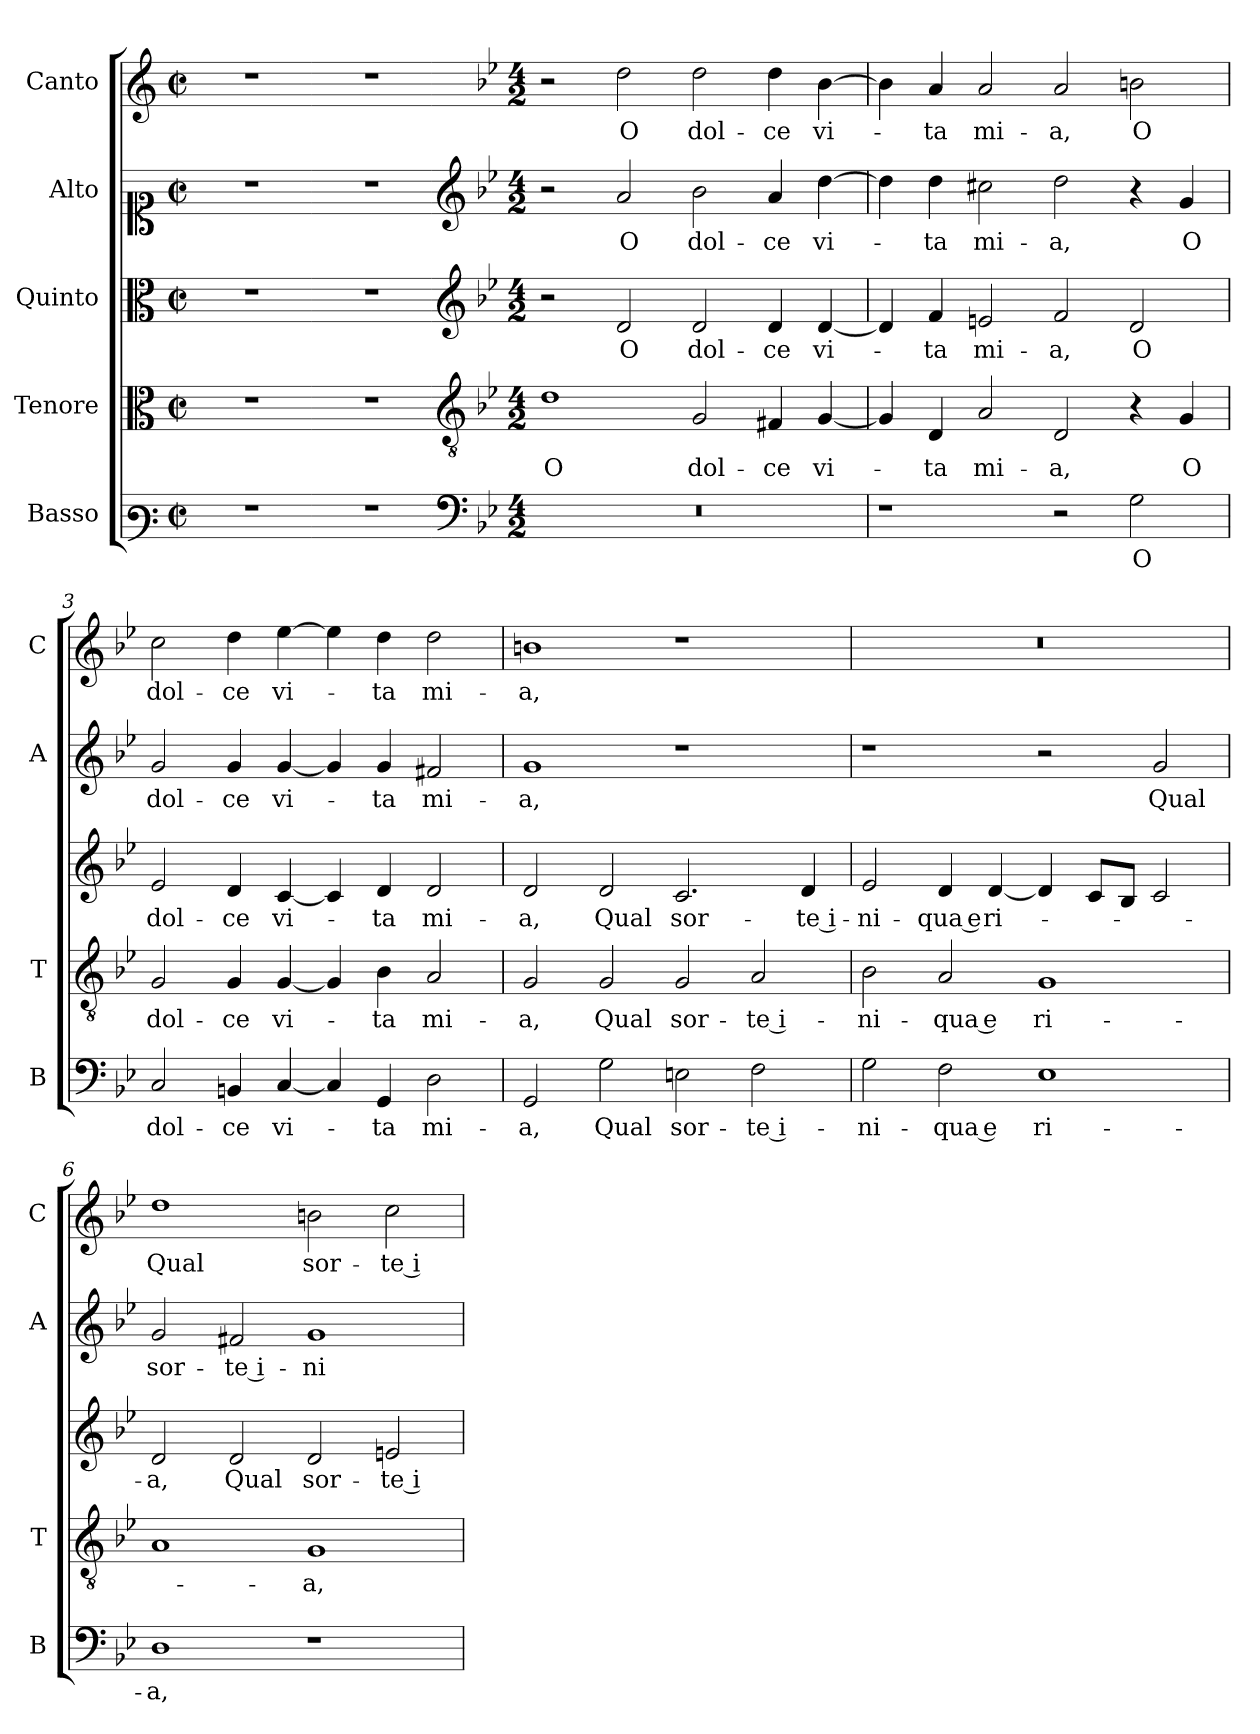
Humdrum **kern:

**kern	**text	**kern	**text	**kern	**text	**kern	**text	**kern	**text
*part5	*part5	*part4	*part4	*part3	*part3	*part2	*part2	*part1	*part1
*staff5	*staff5	*staff4	*staff4	*staff3	*staff3	*staff2	*staff2	*staff1	*staff1
*I"Basso	*	*I"Tenore	*	*I"Quinto	*	*I"Alto	*	*I"Canto	*
*I'B	*	*I'T	*	*	*	*I'A	*	*I'C	*
*clefF3	*	*clefC3	*	*clefC3	*	*clefC1	*	*clefG2	*
*k[]	*	*k[]	*	*k[]	*	*k[]	*	*k[]	*
*C:	*	*C:	*	*C:	*	*C:	*	*C:	*
*M2/2	*	*M2/2	*	*M2/2	*	*M2/2	*	*M2/2	*
*met(c|)	*	*met(c|)	*	*met(c|)	*	*met(c|)	*	*met(c|)	*
=	=	=	=	=	=	=	=	=	=
1r	.	1r	.	1r	.	1r	.	1r	.
=1X-	=1X-	=1X-	=1X-	=1X-	=1X-	=1X-	=1X-	=1X-	=1X-
1r	.	1r	.	1r	.	1r	.	1r	.
=1-	=1-	=1-	=1-	=1-	=1-	=1-	=1-	=1-	=1-
*clefF4	*	*clefGv2	*	*clefG2	*	*clefG2	*	*	*
*k[b-e-]	*	*k[b-e-]	*	*k[b-e-]	*	*k[b-e-]	*	*k[b-e-]	*
*B-:	*	*B-:	*	*B-:	*	*B-:	*	*B-:	*
*M4/2	*	*M4/2	*	*M4/2	*	*M4/2	*	*M4/2	*
!	!	!	!LO:LY:b	!	!	!	!	!	!
0r	.	1d	O	2r	.	2r	.	2r	.
!	!	!	!	!	!LO:LY:b	!	!LO:LY:b	!	!LO:LY:b
.	.	.	.	2d/	O	2a/	O	2dd\	O
!	!	!	!LO:LY:b	!	!LO:LY:b	!	!LO:LY:b	!	!LO:LY:b
.	.	2G/	dol-	2d/	dol-	2b-\	dol-	2dd\	dol-
!	!	!	!LO:LY:b	!	!LO:LY:b	!	!LO:LY:b	!	!LO:LY:b
.	.	4F#X/	-ce	4d/	-ce	4a/	-ce	4dd\	-ce
!	!	!	!LO:LY:b	!	!LO:LY:b	!	!LO:LY:b	!	!LO:LY:b
.	.	[4G/	vi-	[4d/	vi-	[4dd\	vi-	[4b-\	vi-
=2	=2	=2	=2	=2	=2	=2	=2	=2	=2
1r	.	4G/]	.	4d/]	.	4dd\]	.	4b-\]	.
!	!	!	!LO:LY:b	!	!LO:LY:b	!	!LO:LY:b	!	!LO:LY:b
.	.	4D/	-ta	4f/	-ta	4dd\	-ta	4a/	-ta
!	!	!	!LO:LY:b	!	!LO:LY:b	!	!LO:LY:b	!	!LO:LY:b
.	.	2A/	mi-	2en/	mi-	2cc#X\	mi-	2a/	mi-
!	!	!	!LO:LY:b	!	!LO:LY:b	!	!LO:LY:b	!	!LO:LY:b
2r	.	2D/	-a,	2f/	-a,	2dd\	-a,	2a/	-a,
!	!LO:LY:b	!	!	!	!LO:LY:b	!	!	!	!LO:LY:b
2G\	O	4r	.	2d/	O	4r	.	2bn\	O
!	!	!	!LO:LY:b	!	!	!	!LO:LY:b	!	!
.	.	4G/	O	.	.	4g/	O	.	.
=3	=3	=3	=3	=3	=3	=3	=3	=3	=3
!	!LO:LY:b	!	!LO:LY:b	!	!LO:LY:b	!	!LO:LY:b	!	!LO:LY:b
2C/	dol-	2G/	dol-	2e-/	dol-	2g/	dol-	2cc\	dol-
!	!LO:LY:b	!	!LO:LY:b	!	!LO:LY:b	!	!LO:LY:b	!	!LO:LY:b
4BBn/	-ce	4G/	-ce	4d/	-ce	4g/	-ce	4dd\	-ce
!	!LO:LY:b	!	!LO:LY:b	!	!LO:LY:b	!	!LO:LY:b	!	!LO:LY:b
[4C/	vi-	[4G/	vi-	[4c/	vi-	[4g/	vi-	[4ee-\	vi-
4C/]	.	4G/]	.	4c/]	.	4g/]	.	4ee-\]	.
!	!LO:LY:b	!	!LO:LY:b	!	!LO:LY:b	!	!LO:LY:b	!	!LO:LY:b
4GG/	-ta	4B-\	-ta	4d/	-ta	4g/	-ta	4dd\	-ta
!	!LO:LY:b	!	!LO:LY:b	!	!LO:LY:b	!	!LO:LY:b	!	!LO:LY:b
2D\	mi-	2A/	mi-	2d/	mi-	2f#X/	mi-	2dd\	mi-
!!LO:LB:g=z
=4	=4	=4	=4	=4	=4	=4	=4	=4	=4
!	!LO:LY:b	!	!LO:LY:b	!	!LO:LY:b	!	!LO:LY:b	!	!LO:LY:b
2GG/	-a,	2G/	-a,	2d/	-a,	1g	-a,	1bn	-a,
!	!LO:LY:b	!	!LO:LY:b	!	!LO:LY:b	!	!	!	!
2G\	Qual	2G/	Qual	2d/	Qual	.	.	.	.
!	!LO:LY:b	!	!LO:LY:b	!	!LO:LY:b	!	!	!	!
2En\	sor-	2G/	sor-	2.c/	sor-	1r	.	1r	.
!	!LO:LY:b	!	!LO:LY:b	!	!	!	!	!	!
2F\	-te i-	2A/	-te i-	.	.	.	.	.	.
!	!	!	!	!	!LO:LY:b	!	!	!	!
.	.	.	.	4d/	-te i-	.	.	.	.
=5	=5	=5	=5	=5	=5	=5	=5	=5	=5
!	!LO:LY:b	!	!LO:LY:b	!	!LO:LY:b	!	!	!	!
2G\	-ni-	2B-\	-ni-	2e-/	-ni-	1r	.	0r	.
!	!LO:LY:b	!	!LO:LY:b	!	!LO:LY:b	!	!	!	!
2F\	-qua e	2A/	-qua e	4d/	-qua e	.	.	.	.
!	!	!	!	!	!LO:LY:b	!	!	!	!
.	.	.	.	[4d/	ri-	.	.	.	.
!	!LO:LY:b	!	!LO:LY:b	!	!	!	!	!	!
1E-	ri-	1G	ri-	4d/]	.	2r	.	.	.
.	.	.	.	8c/L	.	.	.	.	.
.	.	.	.	8B-/J	.	.	.	.	.
!	!	!	!	!	!	!	!LO:LY:b	!	!
.	.	.	.	2c/	.	2g/	Qual	.	.
=6	=6	=6	=6	=6	=6	=6	=6	=6	=6
!	!LO:LY:b	!	!	!	!LO:LY:b	!	!LO:LY:b	!	!LO:LY:b
1D	-a,	1A	.	2d/	-a,	2g/	sor-	1dd	Qual
!	!	!	!	!	!LO:LY:b	!	!LO:LY:b	!	!
.	.	.	.	2d/	Qual	2f#X/	-te i-	.	.
!	!	!	!LO:LY:b	!	!LO:LY:b	!	!LO:LY:b	!	!LO:LY:b
1r	.	1G	-a,	2d/	sor-	1g	-ni-	2bn\	sor-
!	!	!	!	!	!LO:LY:b	!	!	!	!LO:LY:b
.	.	.	.	2en/	-te i-	.	.	2cc\	-te i-
=	=	=	=	=	=	=	=	=	=
*-	*-	*-	*-	*-	*-	*-	*-	*-	*-
